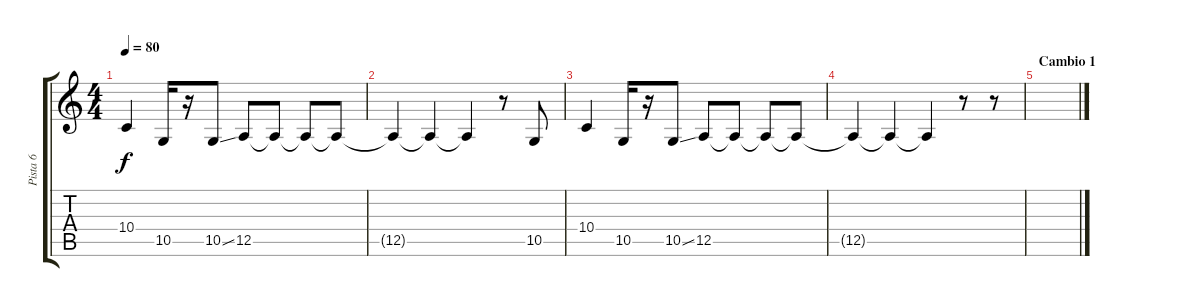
\track ("Pista 6" "Pista 6") {instrument pad1newage}
\staff {score tabs}
\tuning (E4 B3 G3 D3 A2 E2) {hide}
\ts (4 4)
\tempo 80
\clef g2
\ks c
10.4.4{dy f} 10.5.16 r.16 10.5{ss}.8 12.5.8 12.5{t}.8 12.5{t}.8 12.5{t}.8 |
12.5{t}.4 12.5{t}.4 12.5{t}.4 r.8 10.5.8 |
10.4.4 10.5.16 r.16 10.5{ss}.8 12.5.8 12.5{t}.8 12.5{t}.8 12.5{t}.8 |
12.5{t}.4 12.5{t}.4 12.5{t}.4 r.8 r.8 |
\section ("" "Cambio 1")
